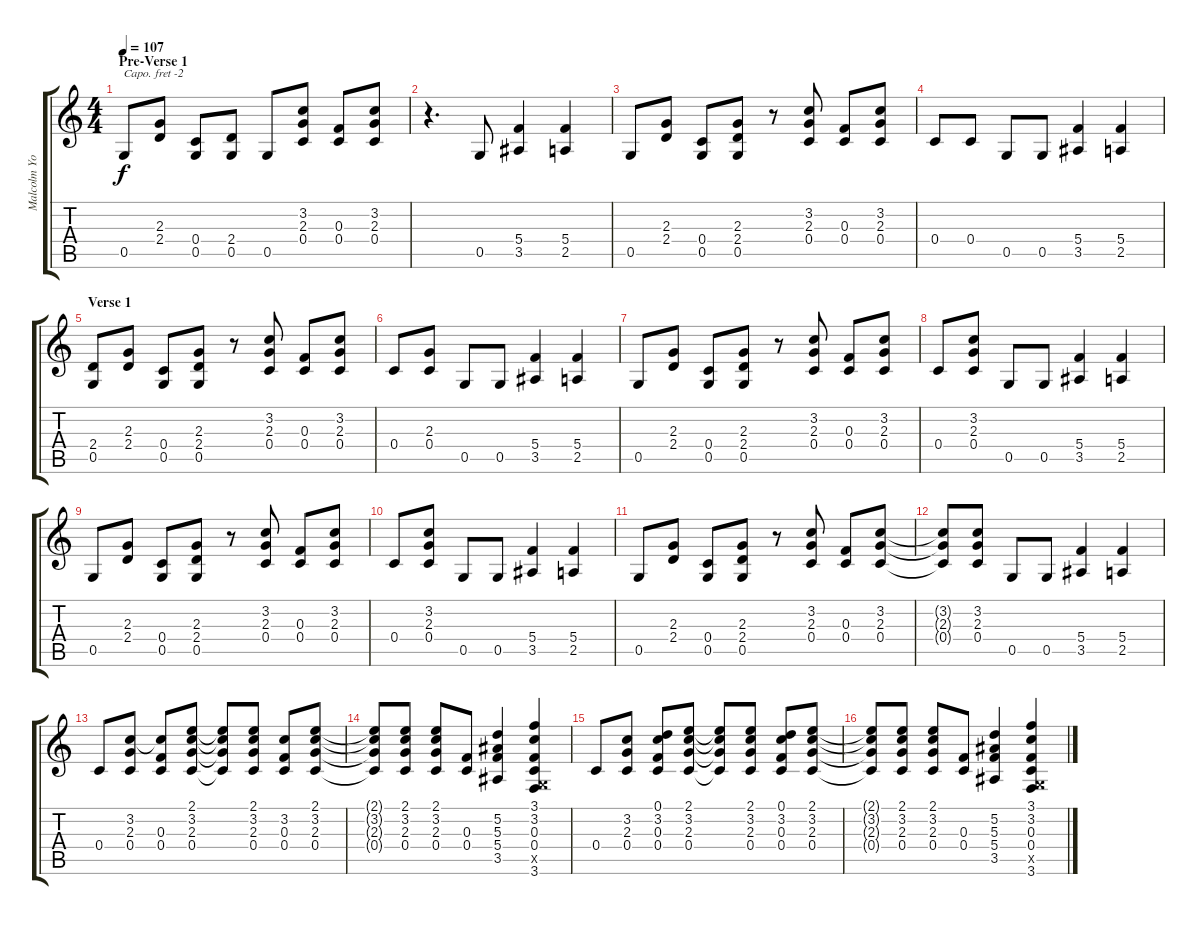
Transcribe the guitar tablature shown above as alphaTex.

\track ("Malcolm Young" "Malcolm Yo") {instrument overdrivenguitar}
\staff {score tabs}
\capo -2
\tuning (E4 B3 G3 D3 A2 E2) {hide}
\ts (4 4)
\section ("" "Pre-Verse 1")
\tempo 107
\clef g2
\ks c
0.5.8{dy f} (2.3 2.4).8 (0.4 0.5).8 (2.4 0.5).8 0.5.8 (3.2 2.3 0.4).8 (0.3 0.4).8 (3.2 2.3 0.4).8 |
r.4{d} 0.5.8 (5.4 3.5).4 (5.4 2.5).4 |
0.5.8 (2.3 2.4).8 (0.4 0.5).8 (2.3 2.4 0.5).8 r.8 (3.2 2.3 0.4).8 (0.3 0.4).8 (3.2 2.3 0.4).8 |
0.4.8 0.4.8 0.5.8 0.5.8 (5.4 3.5).4 (5.4 2.5).4 |
\section ("" "Verse 1")
(2.4 0.5).8 (2.3 2.4).8 (0.4 0.5).8 (2.3 2.4 0.5).8 r.8 (3.2 2.3 0.4).8 (0.3 0.4).8 (3.2 2.3 0.4).8 |
0.4.8 (2.3 0.4).8 0.5.8 0.5.8 (5.4 3.5).4 (5.4 2.5).4 |
0.5.8 (2.3 2.4).8 (0.4 0.5).8 (2.3 2.4 0.5).8 r.8 (3.2 2.3 0.4).8 (0.3 0.4).8 (3.2 2.3 0.4).8 |
0.4.8 (3.2 2.3 0.4).8 0.5.8 0.5.8 (5.4 3.5).4 (5.4 2.5).4 |
0.5.8 (2.3 2.4).8 (0.4 0.5).8 (2.3 2.4 0.5).8 r.8 (3.2 2.3 0.4).8 (0.3 0.4).8 (3.2 2.3 0.4).8 |
0.4.8 (3.2 2.3 0.4).8 0.5.8 0.5.8 (5.4 3.5).4 (5.4 2.5).4 |
0.5.8 (2.3 2.4).8 (0.4 0.5).8 (2.3 2.4 0.5).8 r.8 (3.2 2.3 0.4).8 (0.3 0.4).8 (3.2 2.3 0.4).8 |
(3.2{t} 2.3{t} 0.4{t}).8 (3.2 2.3 0.4).8 0.5.8 0.5.8 (5.4 3.5).4 (5.4 2.5).4 |
0.4.8 (3.2 2.3 0.4).8 (3.2{t} 0.3 0.4).8 (2.1 3.2 2.3 0.4).8 (2.1{t} 3.2{t} 2.3{t} 0.4{t}).8 (2.1 3.2 2.3 0.4).8 (3.2 0.3 0.4).8 (2.1 3.2 2.3 0.4).8 |
(2.1{t} 3.2{t} 2.3{t} 0.4{t}).8 (2.1 3.2 2.3 0.4).8 (2.1 3.2 2.3 0.4).8 (0.3 0.4).8 (5.2 5.3 5.4 3.5).4 (3.1 3.2 0.3 0.4 0.5{x} 3.6).4 |
0.4.8 (3.2 2.3 0.4).8 (0.1 3.2 0.3 0.4).8 (2.1 3.2 2.3 0.4).8 (2.1{t} 3.2{t} 2.3{t} 0.4{t}).8 (2.1 3.2 2.3 0.4).8 (0.1 3.2 0.3 0.4).8 (2.1 3.2 2.3 0.4).8 |
(2.1{t} 3.2{t} 2.3{t} 0.4{t}).8 (2.1 3.2 2.3 0.4).8 (2.1 3.2 2.3 0.4).8 (0.3 0.4).8 (5.2 5.3 5.4 3.5).4 (3.1 3.2 0.3 0.4 0.5{x} 3.6).4
